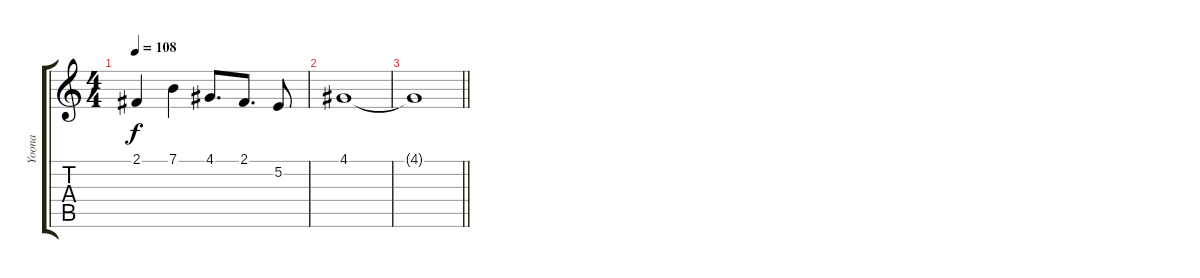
\track ("Yoona" "Yoona") {instrument altosax}
\staff {score tabs}
\tuning (E4 B3 G3 D3 A2 E2) {hide}
\ts (4 4)
\tempo 108
\clef g2
\ks c
2.1.4{dy f} 7.1.4 4.1.8{d} 2.1.8{d} 5.2.8 |
4.1.1 |
\barLineRight lightlight
4.1{t}.1
